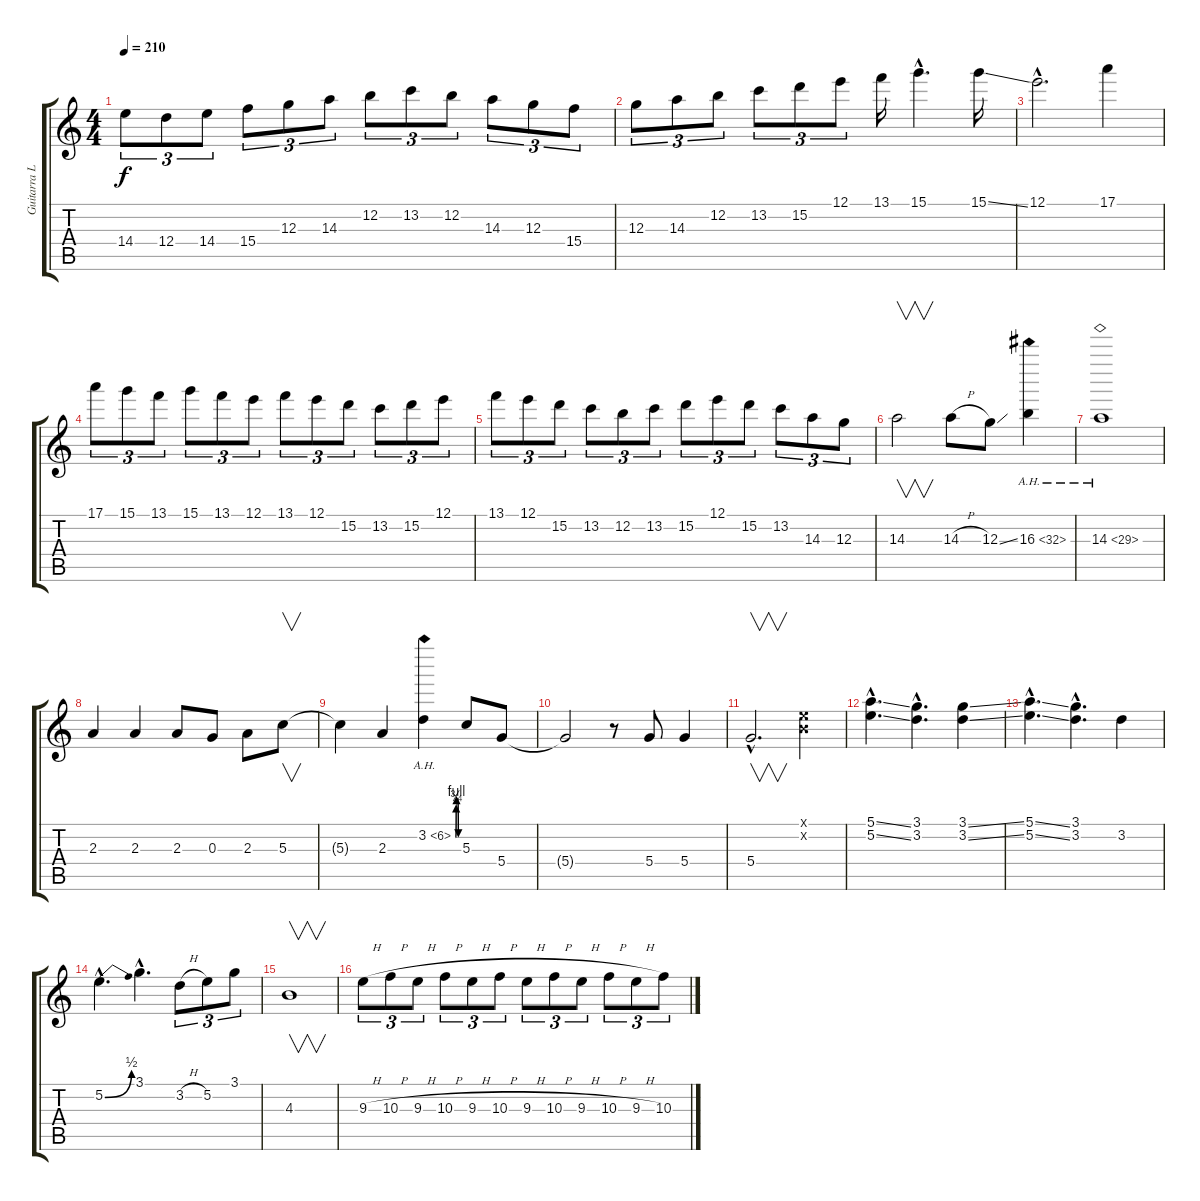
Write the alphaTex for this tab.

\track ("Guitarra Líder" "Guitarra L") {instrument distortionguitar}
\staff {score tabs}
\tuning (E4 B3 G3 D3 A2 E2) {hide}
\ts (4 4)
\tempo 210
\clef g2
\ks c
14.4.8{tu (3 2) dy f} 12.4.8{tu (3 2)} 14.4.8{tu (3 2)} 15.4.8{tu (3 2)} 12.3.8{tu (3 2)} 14.3.8{tu (3 2)} 12.2.8{tu (3 2)} 13.2.8{tu (3 2)} 12.2.8{tu (3 2)} 14.3.8{tu (3 2)} 12.3.8{tu (3 2)} 15.4.8{tu (3 2)} |
12.3.8{tu (3 2)} 14.3.8{tu (3 2)} 12.2.8{tu (3 2)} 13.2.8{tu (3 2)} 15.2.8{tu (3 2)} 12.1.8{tu (3 2)} 13.1.16 15.1{hac}.4{d} 15.1{ss}.16 |
12.1{hac}.2{d} 17.1.4 |
17.1.8{tu (3 2)} 15.1.8{tu (3 2)} 13.1.8{tu (3 2)} 15.1.8{tu (3 2)} 13.1.8{tu (3 2)} 12.1.8{tu (3 2)} 13.1.8{tu (3 2)} 12.1.8{tu (3 2)} 15.2.8{tu (3 2)} 13.2.8{tu (3 2)} 15.2.8{tu (3 2)} 12.1.8{tu (3 2)} |
13.1.8{tu (3 2)} 12.1.8{tu (3 2)} 15.2.8{tu (3 2)} 13.2.8{tu (3 2)} 12.2.8{tu (3 2)} 13.2.8{tu (3 2)} 15.2.8{tu (3 2)} 12.1.8{tu (3 2)} 15.2.8{tu (3 2)} 13.2.8{tu (3 2)} 14.3.8{tu (3 2)} 12.3.8{tu (3 2)} |
14.3.2{v} 14.3{h}.8 12.3{ss}.8 16.3{ah 16}.4 |
14.3{ah 15}.1 |
2.3.4 2.3.4 2.3.8 0.3.8 2.3.8 5.3.8{v} |
5.3{t}.4 2.3.4 3.2{be (custom 0 0 10 3 17 4 30 4 42 4 57 0 60 0) ah 3}.4 5.3.8 5.4.8 |
5.4{t}.2 r.8 5.4.8 5.4.4 |
5.4{hac}.2{v d} (0.1{x} 0.2{x}).4 |
(5.1{ss hac} 5.2{ss hac}).4{d} (3.1{hac} 3.2{hac}).4{d} (3.1{ss} 3.2{ss}).4 |
(5.1{ss hac} 5.2{ss hac}).4{d} (3.1{hac} 3.2{hac}).4{d} 3.2.4 |
5.2{be (bend 0 0 60 2) hac}.4{d} 3.1{hac}.4{d} 3.2{h}.8{tu (3 2)} 5.2.8{tu (3 2)} 3.1.8{tu (3 2)} |
4.3.1{v} |
9.3{h}.8{tu (3 2)} 10.3{h}.8{tu (3 2)} 9.3{h}.8{tu (3 2)} 10.3{h}.8{tu (3 2)} 9.3{h}.8{tu (3 2)} 10.3{h}.8{tu (3 2)} 9.3{h}.8{tu (3 2)} 10.3{h}.8{tu (3 2)} 9.3{h}.8{tu (3 2)} 10.3{h}.8{tu (3 2)} 9.3{h}.8{tu (3 2)} 10.3.8{tu (3 2)}
